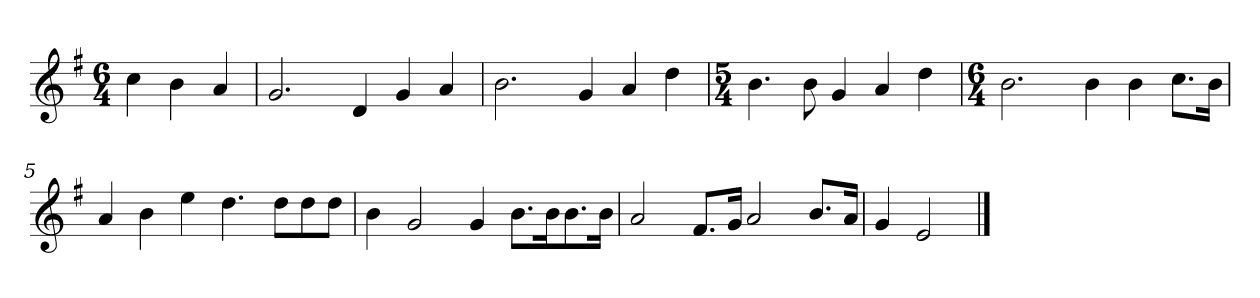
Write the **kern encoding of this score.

**kern
*part1
*staff1
*k[f#]
*M6/4
*MM120
=
4cc
4b
4a
=1
2.g
4d
4g
4a
=2
2.b
4g
4a
4dd
=3
*M5/4
4.b
8b
4g
4a
4dd
=4
*M6/4
2.b
4b
4b
8.ccL
16bJk
=5
4a
4b
4ee
4.dd
8ddL
8dd
8ddJ
=6
4b
2g
4g
8.bL
16bK
8.b
16bJk
=7
2a
8.f#L
16gJk
2a
8.bL
16aJk
=8
4g
2e
==
*-
